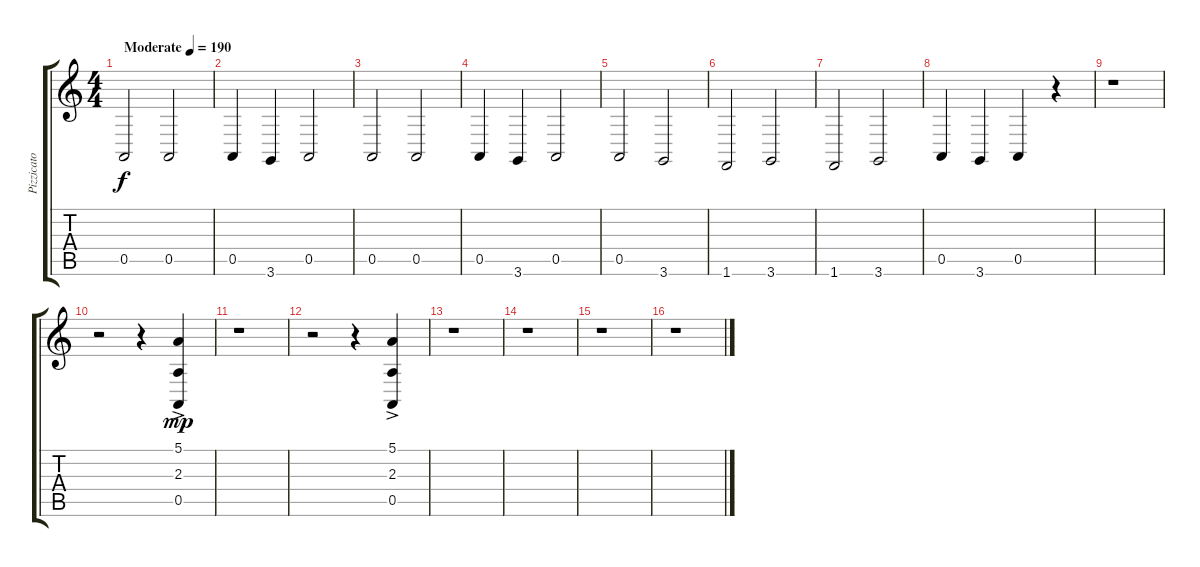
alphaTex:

\track ("Pizzicato Strings" "Pizzicato ") {instrument pizzicatostrings}
\staff {score tabs}
\tuning (E4 B3 G3 D3 A2 E2) {hide}
\ts (4 4)
\tempo (190 "Moderate")
\clef g2
\ks c
0.5.2{dy f instrument pizzicatostrings} 0.5.2 |
0.5.4 3.6.4 0.5.2 |
0.5.2 0.5.2 |
0.5.4 3.6.4 0.5.2 |
0.5.2 3.6.2 |
1.6.2 3.6.2 |
1.6.2 3.6.2 |
0.5.4 3.6.4 0.5.4 r.4 |
r.1 |
r.2 r.4 (5.1 2.3 0.5{ac}).4{dy mp} |
r.1 |
r.2 r.4 (5.1 2.3 0.5{ac}).4 |
r.1 |
r.1 |
r.1 |
r.1
